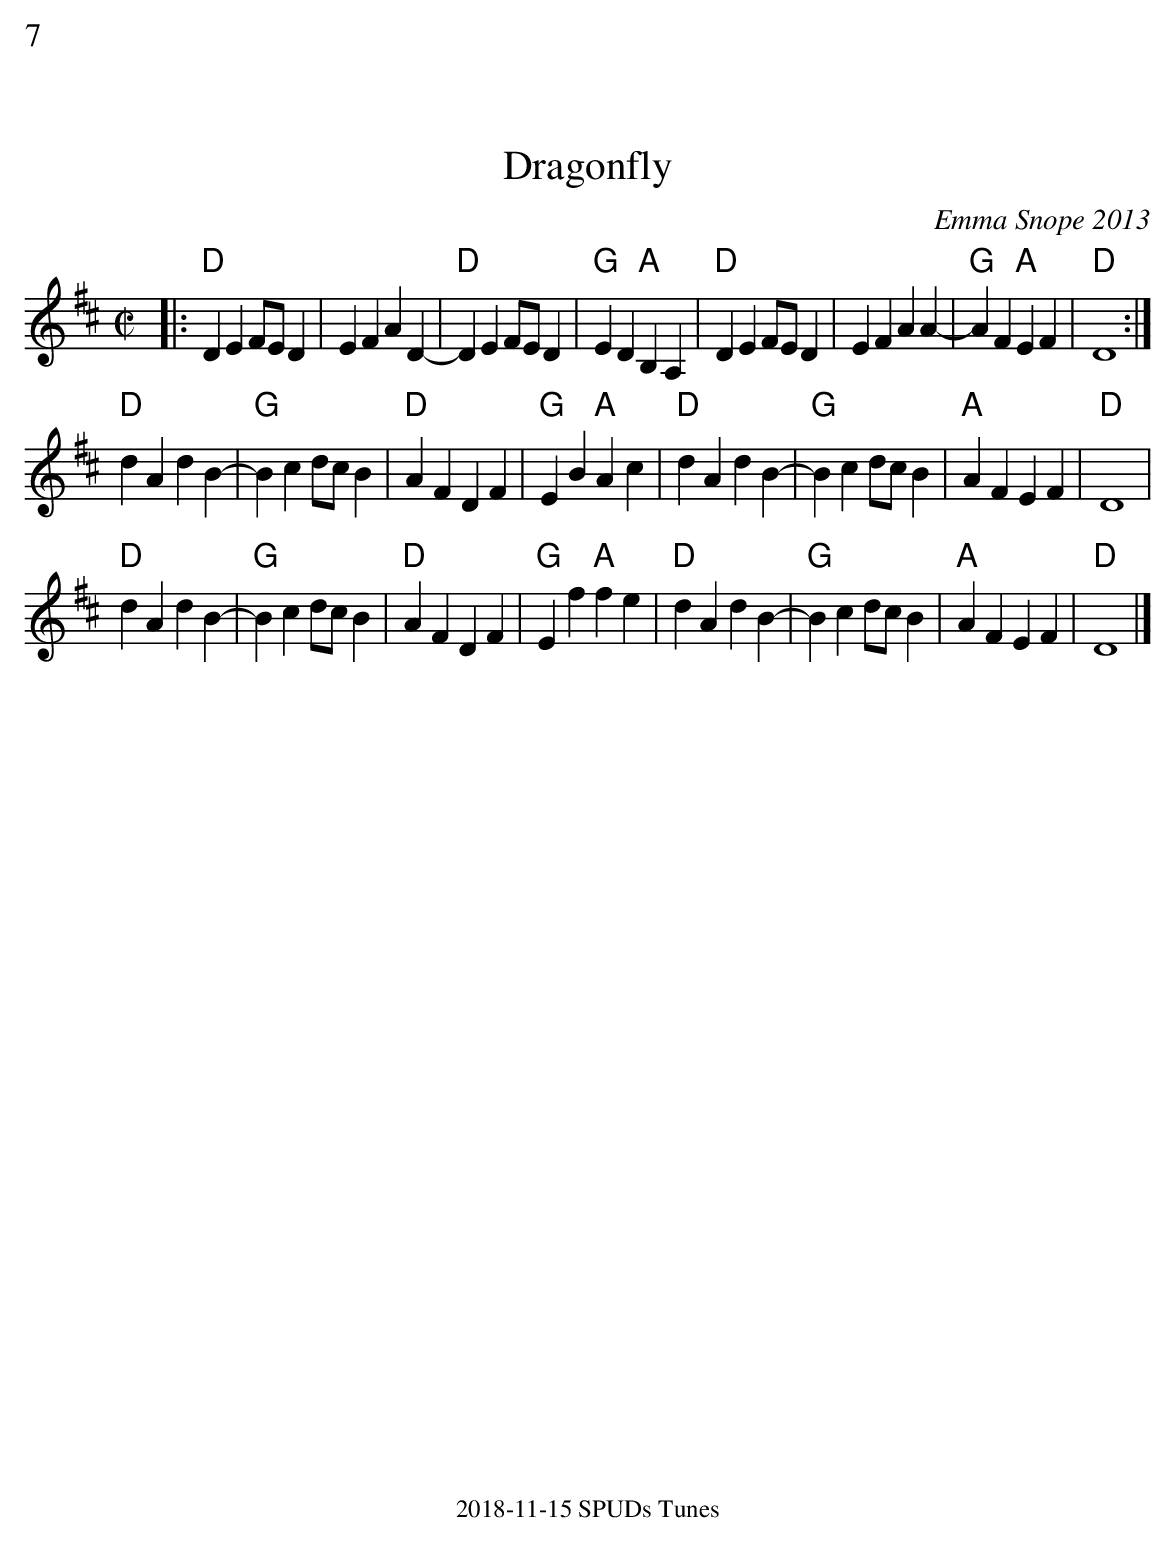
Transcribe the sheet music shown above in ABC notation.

X:1
%%text 7
T:Dragonfly
C:Emma Snope 2013
M:C|
K:D
|:"D"D2E2 FE D2|E2F2A2D2-|"D"D2 E2 FE D2|"G"E2D2 "A"B,2 A,2|\
"D"D2E2 FE D2|E2F2A2A2-|"G"A2F2 "A"E2F2|"D"D8:|
"D"d2A2d2B2-|"G"B2 c2 dcB2| "D"A2F2D2F2|"G"E2B2 "A"A2c2|\
"D"d2A2d2B2-|"G"B2 c2 dcB2| "A"A2F2E2F2|"D"D8|
"D"d2A2d2B2-|"G"B2 c2 dcB2| "D"A2F2D2F2|"G"E2 f2 "A"f2e2|\
"D"d2A2d2B2-|"G"B2 c2 dcB2| "A"A2F2E2F2|"D"D8|]
